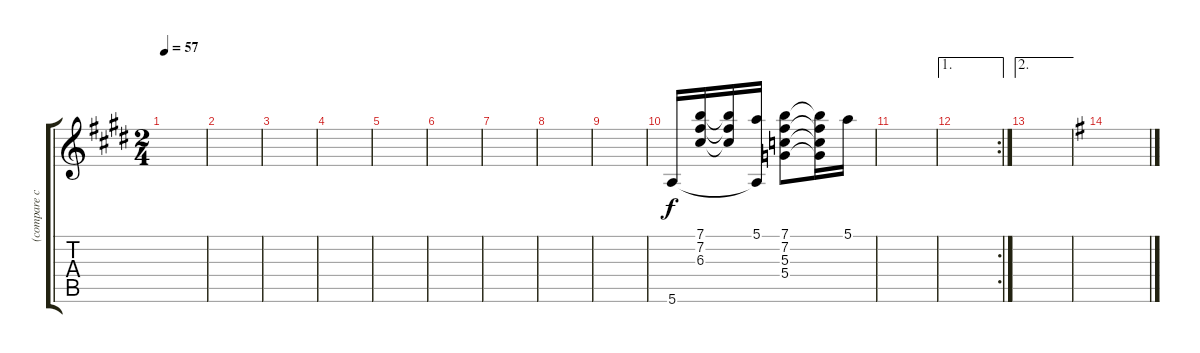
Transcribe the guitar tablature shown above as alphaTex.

\track ("(compare changes)" "(compare c") {instrument acousticguitarnylon}
\staff {score tabs}
\tuning (E4 B3 G3 D3 A2 E2) {hide}
\ts (2 4)
\tempo 57
\clef g2
\ks e
|
|
|
|
|
|
|
|
|
5.6.16 (7.1 7.2 6.3).16 (7.1{t} 7.2{t} 6.3{t}).16 (5.1 5.6{t}).16 (7.1 7.2 5.3 5.4).8 (7.1{t} 7.2{t} 5.3{t} 5.4{t}).16 5.1.16 |
|
\ae 1
\rc 2
|
\ae 2
|
\ks g
